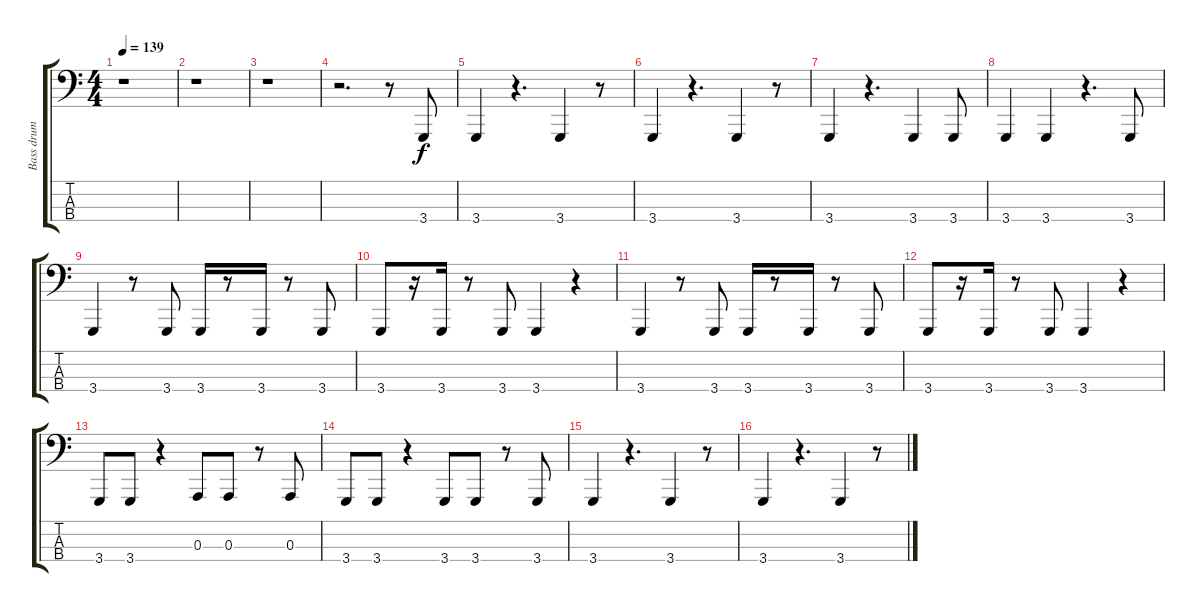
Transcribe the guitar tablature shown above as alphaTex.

\track ("Bass drum" "Bass drum") {instrument taikodrum}
\staff {score tabs}
\tuning (G2 D2 A1 E1) {hide}
\ts (4 4)
\tempo 139
\clef f4
\ks c
r.1{dy f instrument taikodrum} |
r.1 |
r.1 |
r.2{d} r.8 3.4.8 |
3.4.4 r.4{d} 3.4.4 r.8 |
3.4.4 r.4{d} 3.4.4 r.8 |
3.4.4 r.4{d} 3.4.4 3.4.8 |
3.4.4 3.4.4 r.4{d} 3.4.8 |
3.4.4 r.8 3.4.8 3.4.16 r.8 3.4.16 r.8 3.4.8 |
3.4.8 r.16 3.4.16 r.8 3.4.8 3.4.4 r.4 |
3.4.4 r.8 3.4.8 3.4.16 r.8 3.4.16 r.8 3.4.8 |
3.4.8 r.16 3.4.16 r.8 3.4.8 3.4.4 r.4 |
3.4.8 3.4.8 r.4 0.3.8 0.3.8 r.8 0.3.8 |
3.4.8 3.4.8 r.4 3.4.8 3.4.8 r.8 3.4.8 |
3.4.4 r.4{d} 3.4.4 r.8 |
3.4.4 r.4{d} 3.4.4 r.8
